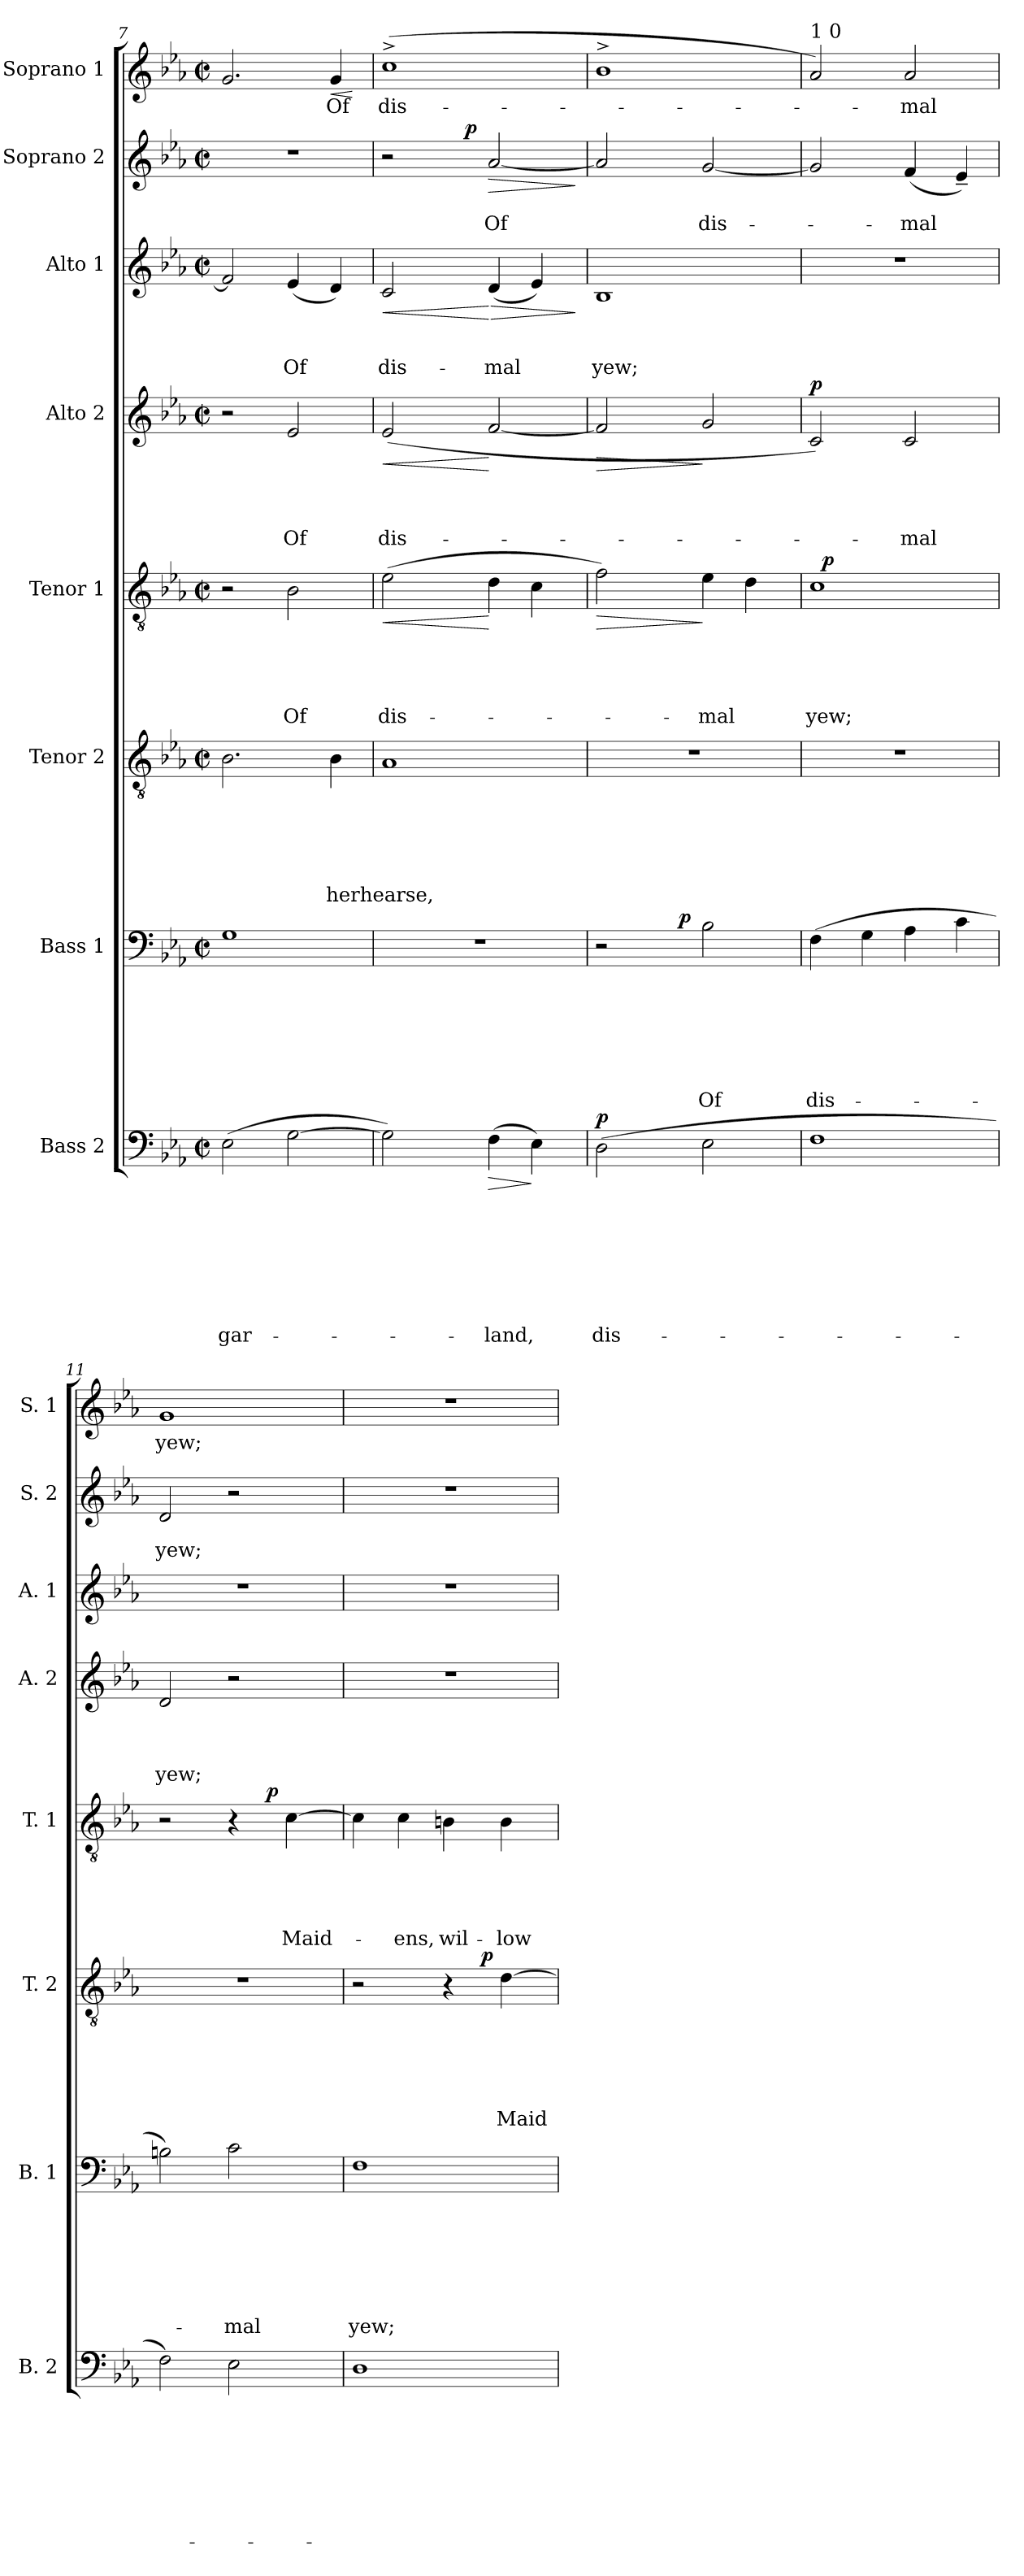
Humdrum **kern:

**kern	**text	**text	**text	**text	**text	**text	**text	**text	**dynam	**kern	**text	**text	**text	**text	**text	**text	**text	**dynam	**kern	**text	**text	**text	**text	**text	**text	**dynam	**kern	**text	**text	**text	**text	**text	**dynam	**kern	**text	**text	**text	**text	**dynam	**kern	**text	**text	**text	**dynam	**kern	**text	**text	**dynam	**kern	**text	**dynam
*part8	*part8	*part8	*part8	*part8	*part8	*part8	*part8	*part8	*part8	*part7	*part7	*part7	*part7	*part7	*part7	*part7	*part7	*part7	*part6	*part6	*part6	*part6	*part6	*part6	*part6	*part6	*part5	*part5	*part5	*part5	*part5	*part5	*part5	*part4	*part4	*part4	*part4	*part4	*part4	*part3	*part3	*part3	*part3	*part3	*part2	*part2	*part2	*part2	*part1	*part1	*part1
*staff8	*staff8	*staff8	*staff8	*staff8	*staff8	*staff8	*staff8	*staff8	*staff8	*staff7	*staff7	*staff7	*staff7	*staff7	*staff7	*staff7	*staff7	*staff7	*staff6	*staff6	*staff6	*staff6	*staff6	*staff6	*staff6	*staff6	*staff5	*staff5	*staff5	*staff5	*staff5	*staff5	*staff5	*staff4	*staff4	*staff4	*staff4	*staff4	*staff4	*staff3	*staff3	*staff3	*staff3	*staff3	*staff2	*staff2	*staff2	*staff2	*staff1	*staff1	*staff1
*I"Bass 2	*	*	*	*	*	*	*	*	*	*I"Bass 1	*	*	*	*	*	*	*	*	*I"Tenor 2	*	*	*	*	*	*	*	*I"Tenor 1	*	*	*	*	*	*	*I"Alto 2	*	*	*	*	*	*I"Alto 1	*	*	*	*	*I"Soprano 2	*	*	*	*I"Soprano 1	*	*
*I'B. 2	*	*	*	*	*	*	*	*	*	*I'B. 1	*	*	*	*	*	*	*	*	*I'T. 2	*	*	*	*	*	*	*	*I'T. 1	*	*	*	*	*	*	*I'A. 2	*	*	*	*	*	*I'A. 1	*	*	*	*	*I'S. 2	*	*	*	*I'S. 1	*	*
*clefF4	*	*	*	*	*	*	*	*	*	*clefF4	*	*	*	*	*	*	*	*	*clefGv2	*	*	*	*	*	*	*	*clefGv2	*	*	*	*	*	*	*clefG2	*	*	*	*	*	*clefG2	*	*	*	*	*clefG2	*	*	*	*clefG2	*	*
*k[b-e-a-]	*	*	*	*	*	*	*	*	*	*k[b-e-a-]	*	*	*	*	*	*	*	*	*k[b-e-a-]	*	*	*	*	*	*	*	*k[b-e-a-]	*	*	*	*	*	*	*k[b-e-a-]	*	*	*	*	*	*k[b-e-a-]	*	*	*	*	*k[b-e-a-]	*	*	*	*k[b-e-a-]	*	*
*E-:	*	*	*	*	*	*	*	*	*	*E-:	*	*	*	*	*	*	*	*	*E-:	*	*	*	*	*	*	*	*E-:	*	*	*	*	*	*	*E-:	*	*	*	*	*	*E-:	*	*	*	*	*E-:	*	*	*	*E-:	*	*
*M2/2	*	*	*	*	*	*	*	*	*	*M2/2	*	*	*	*	*	*	*	*	*M2/2	*	*	*	*	*	*	*	*M2/2	*	*	*	*	*	*	*M2/2	*	*	*	*	*	*M2/2	*	*	*	*	*M2/2	*	*	*	*M2/2	*	*
*met(c|)	*	*	*	*	*	*	*	*	*	*met(c|)	*	*	*	*	*	*	*	*	*met(c|)	*	*	*	*	*	*	*	*met(c|)	*	*	*	*	*	*	*met(c|)	*	*	*	*	*	*met(c|)	*	*	*	*	*met(c|)	*	*	*	*met(c|)	*	*
=7	=7	=7	=7	=7	=7	=7	=7	=7	=7	=7	=7	=7	=7	=7	=7	=7	=7	=7	=7	=7	=7	=7	=7	=7	=7	=7	=7	=7	=7	=7	=7	=7	=7	=7	=7	=7	=7	=7	=7	=7	=7	=7	=7	=7	=7	=7	=7	=7	=7	=7	=7
!	!	!	!	!	!	!	!	!LO:LY:b	!	!	!	!	!	!	!	!	!	!	!	!	!	!	!	!	!	!	!	!	!	!	!	!	!	!	!	!	!	!	!	!	!	!	!	!	!	!	!	!	!	!	!
(>2E-\	.	.	.	.	.	.	.	gar-	.	1G	.	.	.	.	.	.	.	.	2.B-\	.	.	.	.	.	.	.	2r	.	.	.	.	.	.	2r	.	.	.	.	.	2f/]	.	.	.	.	1r	.	.	.	2.g/	.	.
!	!	!	!	!	!	!	!	!	!	!	!	!	!	!	!	!	!	!	!	!	!	!	!	!	!	!	!	!	!	!	!	!LO:LY:b	!	!	!	!	!	!LO:LY:b	!	!	!	!	!LO:LY:b	!	!	!	!	!	!	!	!
[>2G\	.	.	.	.	.	.	.	.	.	.	.	.	.	.	.	.	.	.	.	.	.	.	.	.	.	.	2B-\	.	.	.	.	Of	.	2e-/	.	.	.	Of	.	(<4e-/	.	.	Of	.	.	.	.	.	.	.	.
!	!	!	!	!	!	!	!	!	!	!	!	!	!	!	!	!	!	!	!	!	!	!	!	!	!LO:LY:b	!	!	!	!	!	!	!	!	!	!	!	!	!	!	!	!	!	!	!	!	!	!	!	!	!LO:LY:b	!LO:HP:b
.	.	.	.	.	.	.	.	.	.	.	.	.	.	.	.	.	.	.	4B-\	.	.	.	.	.	herhearse,	.	.	.	.	.	.	.	.	.	.	.	.	.	.	4d/)	.	.	.	.	.	.	.	.	4g/	Of	<
.	.	.	.	.	.	.	.	.	.	.	.	.	.	.	.	.	.	.	.	.	.	.	.	.	.	.	.	.	.	.	.	.	.	.	.	.	.	.	.	.	.	.	.	.	.	.	.	.	.	.	[
=8	=8	=8	=8	=8	=8	=8	=8	=8	=8	=8	=8	=8	=8	=8	=8	=8	=8	=8	=8	=8	=8	=8	=8	=8	=8	=8	=8	=8	=8	=8	=8	=8	=8	=8	=8	=8	=8	=8	=8	=8	=8	=8	=8	=8	=8	=8	=8	=8	=8	=8	=8
!	!	!	!	!	!	!	!	!	!	!	!	!	!	!	!	!	!	!	!	!	!	!	!	!	!	!	!	!	!	!	!	!LO:LY:b	!LO:HP:b	!	!	!	!	!LO:LY:b	!LO:HP:b	!	!	!	!LO:LY:b	!LO:HP:b	!	!	!	!	!	!LO:LY:b	!
*	*	*	*	*	*	*	*	*	*	*	*	*	*	*	*	*	*	*	*	*	*	*	*	*	*	*	*	*	*	*	*	*	*	*	*	*	*	*	*	*	*	*	*	*	*^	*	*	*	*	*	*
2G\])	.	.	.	.	.	.	.	.	.	1r	.	.	.	.	.	.	.	.	1A-	.	.	.	.	.	.	.	(>2e-\	.	.	.	.	dis-	<	(<2e-/	.	.	.	dis-	<	2c/	.	.	dis-	<	2r	4ryy	.	.	.	(>1cc^>	dis-	.
.	.	.	.	.	.	.	.	.	.	.	.	.	.	.	.	.	.	.	.	.	.	.	.	.	.	.	.	.	.	.	.	.	.	.	.	.	.	.	.	.	.	.	.	.	.	8ryy	.	.	.	.	.	.
.	.	.	.	.	.	.	.	.	.	.	.	.	.	.	.	.	.	.	.	.	.	.	.	.	.	.	.	.	.	.	.	.	.	.	.	.	.	.	.	.	.	.	.	.	.	32ryy	.	.	.	.	.	.
!	!	!	!	!	!	!	!	!	!	!	!	!	!	!	!	!	!	!	!	!	!	!	!	!	!	!	!	!	!	!	!	!	!	!	!	!	!	!	!	!	!	!	!	!	!	!	!	!	!LO:DY:a	!	!	!
.	.	.	.	.	.	.	.	.	.	.	.	.	.	.	.	.	.	.	.	.	.	.	.	.	.	.	.	.	.	.	.	.	.	.	.	.	.	.	.	.	.	.	.	.	.	2ryy	.	.	p	.	.	.
!	!	!	!	!	!	!	!	!LO:LY:b	!LO:HP:b	!	!	!	!	!	!	!	!	!	!	!	!	!	!	!	!	!	!	!	!	!	!	!	!	!	!	!	!	!	!	!	!	!	!LO:LY:b	!LO:HP:n=1:b	!	!	!	!LO:LY:b	!LO:HP:b	!	!	!
(>4F\	.	.	.	.	.	.	.	-land,	>	.	.	.	.	.	.	.	.	.	.	.	.	.	.	.	.	.	4d\	.	.	.	.	.	[	[<2f/	.	.	.	.	[	(<4d/	.	.	-mal	[ >	[<2a-/	.	.	Of	>	.	.	.
4E-\)	.	.	.	.	.	.	.	.	]	.	.	.	.	.	.	.	.	.	.	.	.	.	.	.	.	.	4c\	.	.	.	.	.	.	.	.	.	.	.	.	4e-/)	.	.	.	.	.	.	.	.	.	.	.	.
.	.	.	.	.	.	.	.	.	.	.	.	.	.	.	.	.	.	.	.	.	.	.	.	.	.	.	.	.	.	.	.	.	.	.	.	.	.	.	.	.	.	.	.	.	.	16.ryy	.	.	.	.	.	.
.	.	.	.	.	.	.	.	.	.	.	.	.	.	.	.	.	.	.	.	.	.	.	.	.	.	.	.	.	.	.	.	.	.	.	.	.	.	.	.	.	.	.	.	]	.	.	.	.	]	.	.	.
=9	=9	=9	=9	=9	=9	=9	=9	=9	=9	=9	=9	=9	=9	=9	=9	=9	=9	=9	=9	=9	=9	=9	=9	=9	=9	=9	=9	=9	=9	=9	=9	=9	=9	=9	=9	=9	=9	=9	=9	=9	=9	=9	=9	=9	=9	=9	=9	=9	=9	=9	=9	=9
!	!	!	!	!	!	!	!	!LO:LY:b	!LO:DY:a	!	!	!	!	!	!	!	!	!	!	!	!	!	!	!	!	!	!	!	!	!	!	!	!LO:HP:b	!	!	!	!	!	!LO:HP:b	!	!	!	!LO:LY:b	!	!	!	!	!	!	!	!	!
*	*	*	*	*	*	*	*	*	*	*^	*	*	*	*	*	*	*	*	*	*	*	*	*	*	*	*	*	*	*	*	*	*	*	*	*	*	*	*	*	*	*	*	*	*	*v	*v	*	*	*	*	*	*
(>2D\	.	.	.	.	.	.	.	dis-	p	2r	4ryy	.	.	.	.	.	.	.	.	1r	.	.	.	.	.	.	.	2f\)	.	.	.	.	.	>	2f/]	.	.	.	.	>	1B-	.	.	yew;	.	2a-/]	.	.	.	1b->^>	.	.
.	.	.	.	.	.	.	.	.	.	.	8ryy	.	.	.	.	.	.	.	.	.	.	.	.	.	.	.	.	.	.	.	.	.	.	.	.	.	.	.	.	.	.	.	.	.	.	.	.	.	.	.	.	.
.	.	.	.	.	.	.	.	.	.	.	32ryy	.	.	.	.	.	.	.	.	.	.	.	.	.	.	.	.	.	.	.	.	.	.	.	.	.	.	.	.	.	.	.	.	.	.	.	.	.	.	.	.	.
!	!	!	!	!	!	!	!	!	!	!	!	!	!	!	!	!	!	!	!LO:DY:a	!	!	!	!	!	!	!	!	!	!	!	!	!	!	!	!	!	!	!	!	!	!	!	!	!	!	!	!	!	!	!	!	!
.	.	.	.	.	.	.	.	.	.	.	2ryy	.	.	.	.	.	.	.	p	.	.	.	.	.	.	.	.	.	.	.	.	.	.	.	.	.	.	.	.	.	.	.	.	.	.	.	.	.	.	.	.	.
!	!	!	!	!	!	!	!	!	!	!	!	!	!	!	!	!	!	!LO:LY:b	!	!	!	!	!	!	!	!	!	!	!	!	!	!	!LO:LY:b	!	!	!	!	!	!	!	!	!	!	!	!	!	!	!LO:LY:b	!	!	!	!
2E-\	.	.	.	.	.	.	.	.	.	2B-\	.	.	.	.	.	.	.	Of	.	.	.	.	.	.	.	.	.	4e-\	.	.	.	.	-mal	]	2g/	.	.	.	.	]	.	.	.	.	.	[<2g/	.	dis-	.	.	.	.
.	.	.	.	.	.	.	.	.	.	.	.	.	.	.	.	.	.	.	.	.	.	.	.	.	.	.	.	4d\	.	.	.	.	.	.	.	.	.	.	.	.	.	.	.	.	.	.	.	.	.	.	.	.
.	.	.	.	.	.	.	.	.	.	.	16.ryy	.	.	.	.	.	.	.	.	.	.	.	.	.	.	.	.	.	.	.	.	.	.	.	.	.	.	.	.	.	.	.	.	.	.	.	.	.	.	.	.	.
!!LO:LB:g=z
=10	=10	=10	=10	=10	=10	=10	=10	=10	=10	=10	=10	=10	=10	=10	=10	=10	=10	=10	=10	=10	=10	=10	=10	=10	=10	=10	=10	=10	=10	=10	=10	=10	=10	=10	=10	=10	=10	=10	=10	=10	=10	=10	=10	=10	=10	=10	=10	=10	=10	=10	=10	=10
!	!	!	!	!	!	!	!	!	!	!	!	!	!	!	!	!	!	!	!	!	!	!	!	!	!	!	!	!	!	!	!	!	!	!	!	!	!	!	!	!	!	!	!	!	!	!	!	!	!	!LO:TX:a:t=1 0	!	!
!	!	!	!	!	!	!	!	!	!	!	!	!	!	!	!	!	!	!LO:LY:b	!	!	!	!	!	!	!	!	!	!	!	!	!	!	!LO:LY:b	!	!	!	!	!	!	!LO:DY:a	!	!	!	!	!	!	!	!	!	!	!	!
*	*	*	*	*	*	*	*	*	*	*v	*v	*	*	*	*	*	*	*	*	*	*	*	*	*	*	*	*	*^	*	*	*	*	*	*	*	*	*	*	*	*	*	*	*	*	*	*	*	*	*	*	*	*
1F	.	.	.	.	.	.	.	.	.	(>4F\	.	.	.	.	.	.	dis-	.	1r	.	.	.	.	.	.	.	1c	32ryy	.	.	.	.	yew;	.	2c/)	.	.	.	.	p	1r	.	.	.	.	2g/]	.	.	.	2a-/)	.	.
!	!	!	!	!	!	!	!	!	!	!	!	!	!	!	!	!	!	!	!	!	!	!	!	!	!	!	!	!	!	!	!	!	!	!LO:DY:a	!	!	!	!	!	!	!	!	!	!	!	!	!	!	!	!	!	!
.	.	.	.	.	.	.	.	.	.	.	.	.	.	.	.	.	.	.	.	.	.	.	.	.	.	.	.	2ryy	.	.	.	.	.	p	.	.	.	.	.	.	.	.	.	.	.	.	.	.	.	.	.	.
.	.	.	.	.	.	.	.	.	.	4G\	.	.	.	.	.	.	.	.	.	.	.	.	.	.	.	.	.	.	.	.	.	.	.	.	.	.	.	.	.	.	.	.	.	.	.	.	.	.	.	.	.	.
!	!	!	!	!	!	!	!	!	!	!	!	!	!	!	!	!	!	!	!	!	!	!	!	!	!	!	!	!	!	!	!	!	!	!	!	!	!	!	!LO:LY:b	!	!	!	!	!	!	!	!	!LO:LY:b	!	!	!LO:LY:b	!
.	.	.	.	.	.	.	.	.	.	4A-\	.	.	.	.	.	.	.	.	.	.	.	.	.	.	.	.	.	.	.	.	.	.	.	.	2c/	.	.	.	-mal	.	.	.	.	.	.	(<4f/	.	-mal	.	2a-/	-mal	.
.	.	.	.	.	.	.	.	.	.	.	.	.	.	.	.	.	.	.	.	.	.	.	.	.	.	.	.	4...ryy	.	.	.	.	.	.	.	.	.	.	.	.	.	.	.	.	.	.	.	.	.	.	.	.
.	.	.	.	.	.	.	.	.	.	4c\	.	.	.	.	.	.	.	.	.	.	.	.	.	.	.	.	.	.	.	.	.	.	.	.	.	.	.	.	.	.	.	.	.	.	.	4e-~</)	.	.	.	.	.	.
=11	=11	=11	=11	=11	=11	=11	=11	=11	=11	=11	=11	=11	=11	=11	=11	=11	=11	=11	=11	=11	=11	=11	=11	=11	=11	=11	=11	=11	=11	=11	=11	=11	=11	=11	=11	=11	=11	=11	=11	=11	=11	=11	=11	=11	=11	=11	=11	=11	=11	=11	=11	=11
!	!	!	!	!	!	!	!	!	!	!	!	!	!	!	!	!	!	!	!	!	!	!	!	!	!	!	!	!	!	!	!	!	!	!	!	!	!	!	!LO:LY:b	!	!	!	!	!	!	!	!	!LO:LY:b	!	!	!LO:LY:b	!
2F\)	.	.	.	.	.	.	.	.	.	2Bn\)	.	.	.	.	.	.	.	.	1r	.	.	.	.	.	.	.	2r	2ryy	.	.	.	.	.	.	2d/	.	.	.	yew;	.	1r	.	.	.	.	2d/	.	yew;	.	1g	yew;	.
!	!	!	!	!	!	!	!	!	!	!	!	!	!	!	!	!	!LO:LY:b	!	!	!	!	!	!	!	!	!	!	!	!	!	!	!	!	!	!	!	!	!	!	!	!	!	!	!	!	!	!	!	!	!	!	!
2E-\	.	.	.	.	.	.	.	.	.	2c\	.	.	.	.	.	.	-mal	.	.	.	.	.	.	.	.	.	4r	8.ryy	.	.	.	.	.	.	2r	.	.	.	.	.	.	.	.	.	.	2r	.	.	.	.	.	.
!	!	!	!	!	!	!	!	!	!	!	!	!	!	!	!	!	!	!	!	!	!	!	!	!	!	!	!	!	!	!	!	!	!	!LO:DY:a	!	!	!	!	!	!	!	!	!	!	!	!	!	!	!	!	!	!
.	.	.	.	.	.	.	.	.	.	.	.	.	.	.	.	.	.	.	.	.	.	.	.	.	.	.	.	4ryy	.	.	.	.	.	p	.	.	.	.	.	.	.	.	.	.	.	.	.	.	.	.	.	.
!	!	!	!	!	!	!	!	!	!	!	!	!	!	!	!	!	!	!	!	!	!	!	!	!	!	!	!	!	!	!	!	!	!LO:LY:b	!	!	!	!	!	!	!	!	!	!	!	!	!	!	!	!	!	!	!
.	.	.	.	.	.	.	.	.	.	.	.	.	.	.	.	.	.	.	.	.	.	.	.	.	.	.	[>4c\	.	.	.	.	.	Maid-	.	.	.	.	.	.	.	.	.	.	.	.	.	.	.	.	.	.	.
.	.	.	.	.	.	.	.	.	.	.	.	.	.	.	.	.	.	.	.	.	.	.	.	.	.	.	.	16ryy	.	.	.	.	.	.	.	.	.	.	.	.	.	.	.	.	.	.	.	.	.	.	.	.
=12	=12	=12	=12	=12	=12	=12	=12	=12	=12	=12	=12	=12	=12	=12	=12	=12	=12	=12	=12	=12	=12	=12	=12	=12	=12	=12	=12	=12	=12	=12	=12	=12	=12	=12	=12	=12	=12	=12	=12	=12	=12	=12	=12	=12	=12	=12	=12	=12	=12	=12	=12	=12
!	!	!	!	!	!	!	!	!	!	!	!	!	!	!	!	!	!LO:LY:b	!	!	!	!	!	!	!	!	!	!	!	!	!	!	!	!	!	!	!	!	!	!	!	!	!	!	!	!	!	!	!	!	!	!	!
*	*	*	*	*	*	*	*	*	*	*	*	*	*	*	*	*	*	*	*^	*	*	*	*	*	*	*	*v	*v	*	*	*	*	*	*	*	*	*	*	*	*	*	*	*	*	*	*	*	*	*	*	*	*
1D	.	.	.	.	.	.	.	.	.	1F	.	.	.	.	.	.	yew;	.	2r	2ryy	.	.	.	.	.	.	.	4c\]	.	.	.	.	.	.	1r	.	.	.	.	.	1r	.	.	.	.	1r	.	.	.	1r	.	.
!	!	!	!	!	!	!	!	!	!	!	!	!	!	!	!	!	!	!	!	!	!	!	!	!	!	!	!	!	!	!	!	!	!LO:LY:b	!	!	!	!	!	!	!	!	!	!	!	!	!	!	!	!	!	!	!
.	.	.	.	.	.	.	.	.	.	.	.	.	.	.	.	.	.	.	.	.	.	.	.	.	.	.	.	4c\	.	.	.	.	-ens,	.	.	.	.	.	.	.	.	.	.	.	.	.	.	.	.	.	.	.
!	!	!	!	!	!	!	!	!	!	!	!	!	!	!	!	!	!	!	!	!	!	!	!	!	!	!	!	!	!	!	!	!	!LO:LY:b	!	!	!	!	!	!	!	!	!	!	!	!	!	!	!	!	!	!	!
.	.	.	.	.	.	.	.	.	.	.	.	.	.	.	.	.	.	.	4r	8.ryy	.	.	.	.	.	.	.	4Bn\	.	.	.	.	wil-	.	.	.	.	.	.	.	.	.	.	.	.	.	.	.	.	.	.	.
!	!	!	!	!	!	!	!	!	!	!	!	!	!	!	!	!	!	!	!	!	!	!	!	!	!	!	!LO:DY:a	!	!	!	!	!	!	!	!	!	!	!	!	!	!	!	!	!	!	!	!	!	!	!	!	!
.	.	.	.	.	.	.	.	.	.	.	.	.	.	.	.	.	.	.	.	4ryy	.	.	.	.	.	.	p	.	.	.	.	.	.	.	.	.	.	.	.	.	.	.	.	.	.	.	.	.	.	.	.	.
!	!	!	!	!	!	!	!	!	!	!	!	!	!	!	!	!	!	!	!	!	!	!	!	!	!	!LO:LY:b	!	!	!	!	!	!	!LO:LY:b:rj	!	!	!	!	!	!	!	!	!	!	!	!	!	!	!	!	!	!	!
.	.	.	.	.	.	.	.	.	.	.	.	.	.	.	.	.	.	.	[>4d\	.	.	.	.	.	.	Maid-	.	4B\	.	.	.	.	-low	.	.	.	.	.	.	.	.	.	.	.	.	.	.	.	.	.	.	.
.	.	.	.	.	.	.	.	.	.	.	.	.	.	.	.	.	.	.	.	16ryy	.	.	.	.	.	.	.	.	.	.	.	.	.	.	.	.	.	.	.	.	.	.	.	.	.	.	.	.	.	.	.	.
*	*	*	*	*	*	*	*	*	*	*	*	*	*	*	*	*	*	*	*v	*v	*	*	*	*	*	*	*	*	*	*	*	*	*	*	*	*	*	*	*	*	*	*	*	*	*	*	*	*	*	*	*	*
=	=	=	=	=	=	=	=	=	=	=	=	=	=	=	=	=	=	=	=	=	=	=	=	=	=	=	=	=	=	=	=	=	=	=	=	=	=	=	=	=	=	=	=	=	=	=	=	=	=	=	=
*-	*-	*-	*-	*-	*-	*-	*-	*-	*-	*-	*-	*-	*-	*-	*-	*-	*-	*-	*-	*-	*-	*-	*-	*-	*-	*-	*-	*-	*-	*-	*-	*-	*-	*-	*-	*-	*-	*-	*-	*-	*-	*-	*-	*-	*-	*-	*-	*-	*-	*-	*-
